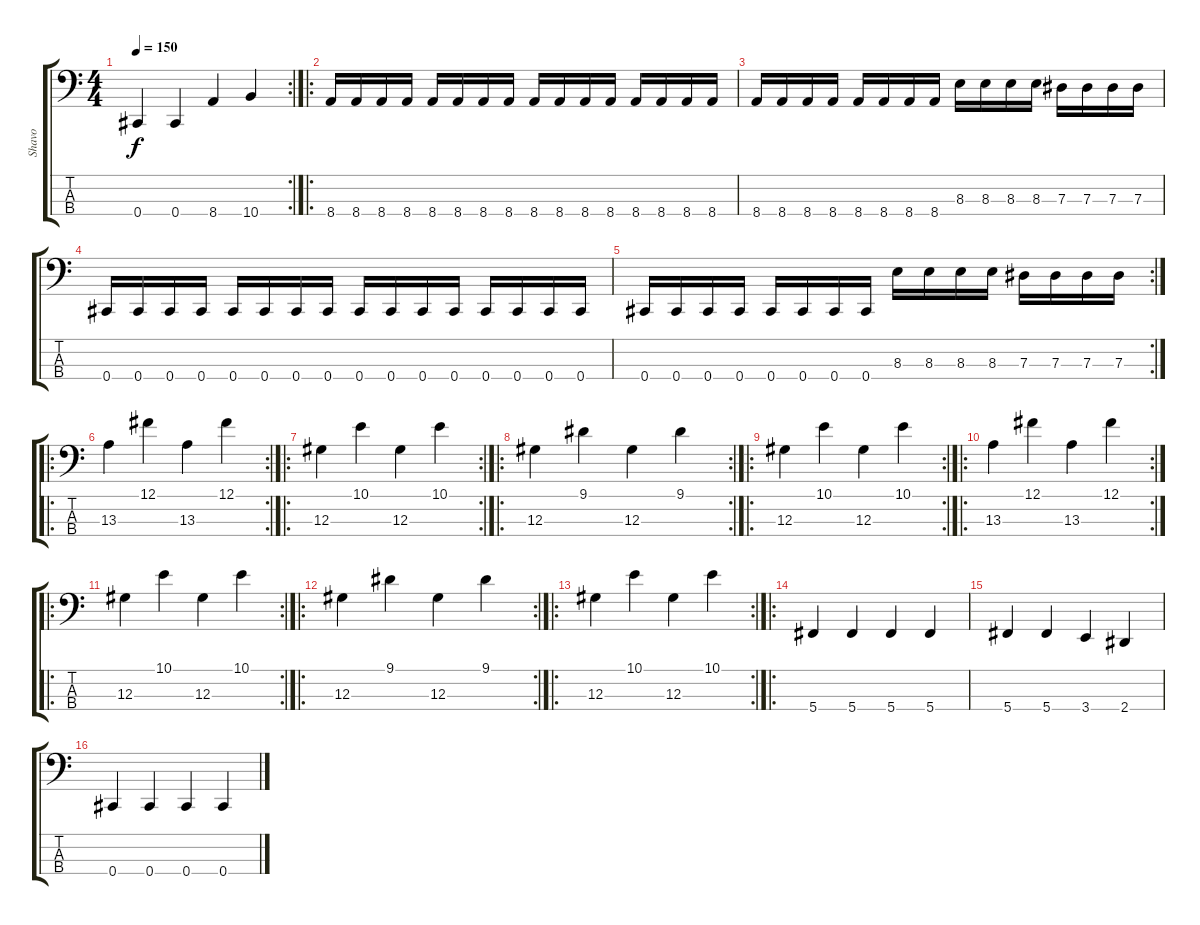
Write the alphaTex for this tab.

\track ("Shavo" "Shavo") {instrument electricbassfinger}
\staff {score tabs}
\tuning (Gb2 Db2 Ab1 Db1) {hide}
\rc 2
\ts (4 4)
\tempo 150
\clef f4
\ks c
0.4.4{dy f} 0.4.4 8.4.4 10.4.4 |
\ro
8.4.16 8.4.16 8.4.16 8.4.16 8.4.16 8.4.16 8.4.16 8.4.16 8.4.16 8.4.16 8.4.16 8.4.16 8.4.16 8.4.16 8.4.16 8.4.16 |
8.4.16 8.4.16 8.4.16 8.4.16 8.4.16 8.4.16 8.4.16 8.4.16 8.3.16 8.3.16 8.3.16 8.3.16 7.3.16 7.3.16 7.3.16 7.3.16 |
0.4.16 0.4.16 0.4.16 0.4.16 0.4.16 0.4.16 0.4.16 0.4.16 0.4.16 0.4.16 0.4.16 0.4.16 0.4.16 0.4.16 0.4.16 0.4.16 |
\rc 2
0.4.16 0.4.16 0.4.16 0.4.16 0.4.16 0.4.16 0.4.16 0.4.16 8.3.16 8.3.16 8.3.16 8.3.16 7.3.16 7.3.16 7.3.16 7.3.16 |
\ro
\rc 2
13.3.4 12.1.4 13.3.4 12.1.4 |
\ro
\rc 2
12.3.4 10.1.4 12.3.4 10.1.4 |
\ro
\rc 2
12.3.4 9.1.4 12.3.4 9.1.4 |
\ro
\rc 2
12.3.4 10.1.4 12.3.4 10.1.4 |
\ro
\rc 2
13.3.4 12.1.4 13.3.4 12.1.4 |
\ro
\rc 2
12.3.4 10.1.4 12.3.4 10.1.4 |
\ro
\rc 2
12.3.4 9.1.4 12.3.4 9.1.4 |
\ro
\rc 2
12.3.4 10.1.4 12.3.4 10.1.4 |
\ro
5.4.4 5.4.4 5.4.4 5.4.4 |
5.4.4 5.4.4 3.4.4 2.4.4 |
0.4.4 0.4.4 0.4.4 0.4.4
